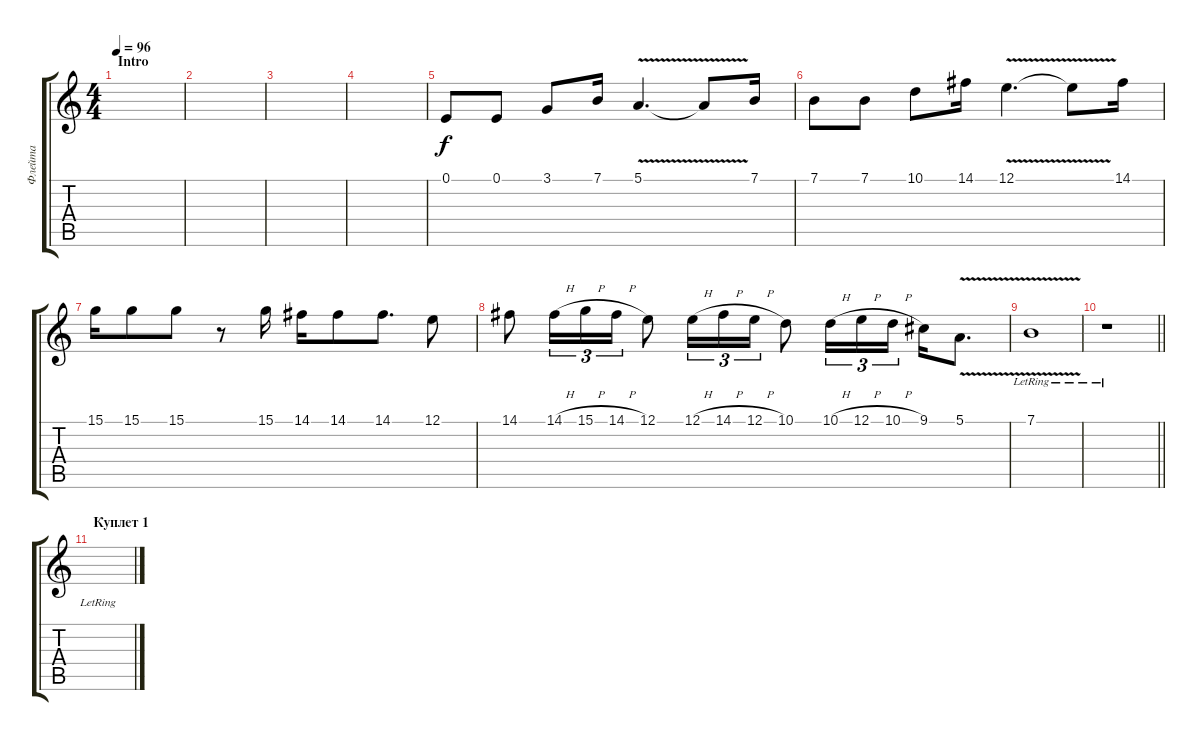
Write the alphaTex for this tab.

\track ("Флейта" "Флейта") {instrument flute}
\staff {score tabs}
\tuning (E4 B3 G3 D3 A2 E2) {hide}
\ts (4 4)
\section ("" "Intro")
\tempo 96
\clef g2
\ks c
|
|
|
|
0.1.8 0.1.8 3.1.8 7.1.16 5.1{v}.4{d} 5.1{t}.8 7.1.16 |
7.1.8 7.1.8 10.1.8 14.1.16 12.1{v}.4{d} 12.1{t}.8 14.1.16 |
15.1.16 15.1.8 15.1.8 r.8 15.1.16 14.1.16 14.1.8 14.1.8{d} 12.1.8 |
14.1.8 14.1{h}.16{tu (3 2)} 15.1{h}.16{tu (3 2)} 14.1{h}.16{tu (3 2)} 12.1.8 12.1{h}.16{tu (3 2)} 14.1{h}.16{tu (3 2)} 12.1{h}.16{tu (3 2)} 10.1.8 10.1{h}.16{tu (3 2)} 12.1{h}.16{tu (3 2)} 10.1{h}.16{tu (3 2)} 9.1.16 5.1{v}.8{d} |
7.1{v lr}.1 |
\barLineRight lightlight
r.1 |
\section ("" "Куплет 1")
